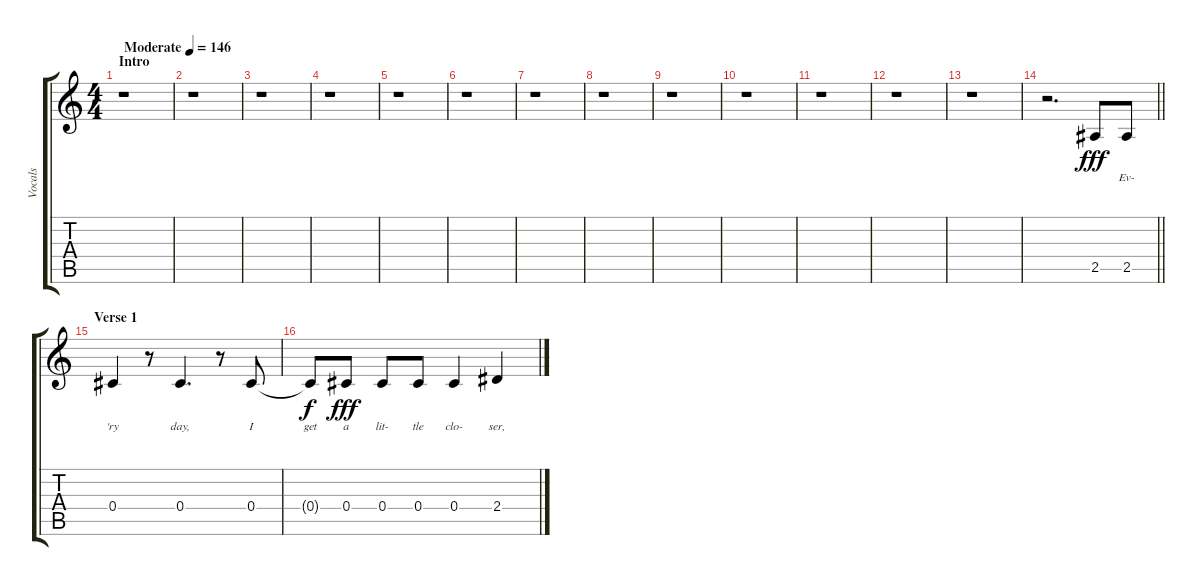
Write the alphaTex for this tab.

\track ("Vocals" "Vocals") {instrument electricguitarclean}
\staff {score tabs}
\tuning (Eb4 Bb3 Gb3 Db3 Ab2 Db2) {hide}
\ts (4 4)
\section ("" "Intro")
\tempo (146 "Moderate")
\clef g2
\ks c
r.1{dy fff instrument electricguitarclean} |
r.1 |
r.1 |
r.1 |
r.1 |
r.1 |
r.1 |
r.1 |
r.1 |
r.1 |
r.1 |
r.1 |
r.1 |
\barLineRight lightlight
r.2{d} 2.5.8{lyrics (0 "") lyrics (1 "") lyrics (2 "") lyrics (3 "") lyrics (4 "")} 2.5.8{lyrics (0 "Ev-") lyrics (1 "") lyrics (2 "") lyrics (3 "") lyrics (4 "")} |
\section ("" "Verse 1")
0.4.4{lyrics (0 "'ry") lyrics (1 "") lyrics (2 "") lyrics (3 "") lyrics (4 "")} r.8 0.4.4{d lyrics (0 "day,") lyrics (1 "") lyrics (2 "") lyrics (3 "") lyrics (4 "")} r.8 0.4.8{lyrics (0 "I") lyrics (1 "") lyrics (2 "") lyrics (3 "") lyrics (4 "")} |
0.4{t}.8{lyrics (0 "get") lyrics (1 "") lyrics (2 "") lyrics (3 "") lyrics (4 "") dy f} 0.4.8{lyrics (0 "a") lyrics (1 "") lyrics (2 "") lyrics (3 "") lyrics (4 "") dy fff} 0.4.8{lyrics (0 "lit-") lyrics (1 "") lyrics (2 "") lyrics (3 "") lyrics (4 "")} 0.4.8{lyrics (0 "tle") lyrics (1 "") lyrics (2 "") lyrics (3 "") lyrics (4 "")} 0.4.4{lyrics (0 "clo-") lyrics (1 "") lyrics (2 "") lyrics (3 "") lyrics (4 "")} 2.4.4{lyrics (0 "ser,") lyrics (1 "") lyrics (2 "") lyrics (3 "") lyrics (4 "")}
